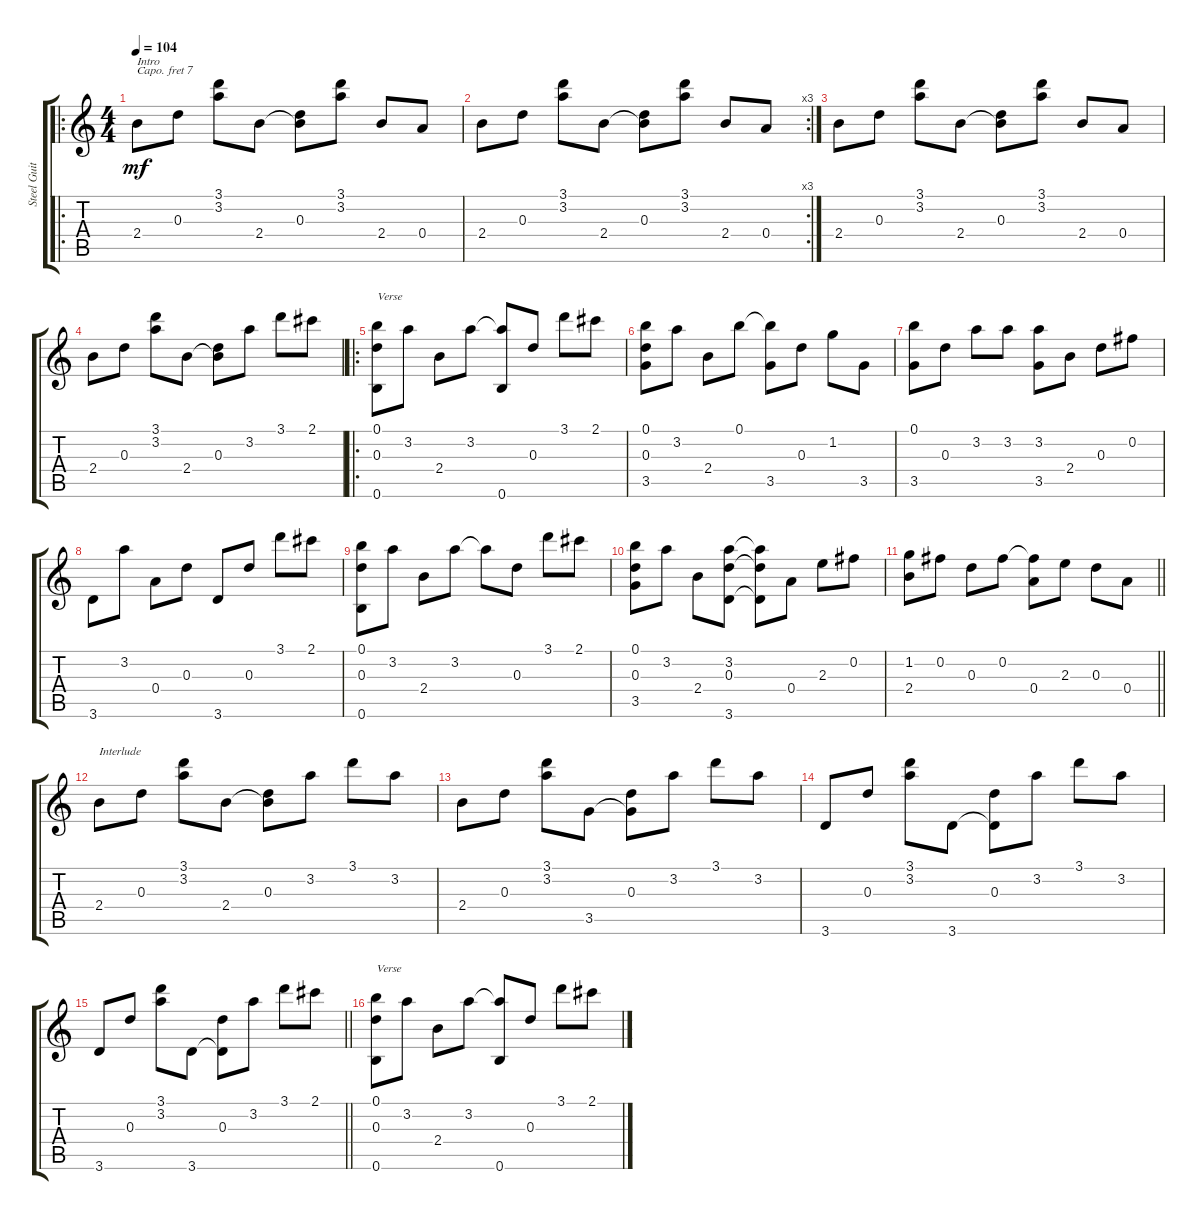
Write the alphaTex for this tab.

\track ("Steel Guitar" "Steel Guit") {instrument acousticguitarsteel}
\staff {score tabs}
\capo 7
\tuning (E4 B3 G3 D3 A2 E2) {hide}
\ro
\ts (4 4)
\tempo 104
\clef g2
\ks c
2.4.8{txt "Intro" dy mf instrument acousticguitarsteel} 0.3.8 (3.1 3.2).8 2.4.8 (0.3 2.4{t}).8 (3.1 3.2).8 2.4.8 0.4.8 |
\rc 3
2.4.8 0.3.8 (3.1 3.2).8 2.4.8 (0.3 2.4{t}).8 (3.1 3.2).8 2.4.8 0.4.8 |
2.4.8 0.3.8 (3.1 3.2).8 2.4.8 (0.3 2.4{t}).8 (3.1 3.2).8 2.4.8 0.4.8 |
2.4.8 0.3.8 (3.1 3.2).8 2.4.8 (0.3 2.4{t}).8 3.2.8 3.1.8 2.1.8 |
\ro
(0.1 0.3 0.6).8{txt "Verse"} 3.2.8 2.4.8 3.2.8 (3.2{t} 0.6).8 0.3.8 3.1.8 2.1.8 |
(0.1 0.3 3.5).8 3.2.8 2.4.8 0.1.8 (0.1{t} 3.5).8 0.3.8 1.2.8 3.5.8 |
(0.1 3.5).8 0.3.8 3.2.8 3.2.8 (3.2 3.5).8 2.4.8 0.3.8 0.2.8 |
3.6.8 3.2.8 0.4.8 0.3.8 3.6.8 0.3.8 3.1.8 2.1.8 |
(0.1 0.3 0.6).8 3.2.8 2.4.8 3.2.8 3.2{t}.8 0.3.8 3.1.8 2.1.8 |
(0.1 0.3 3.5).8 3.2.8 2.4.8 (3.2 0.3 3.6).8 (3.2{t} 0.3{t} 3.6{t}).8 0.4.8 2.3.8 0.2.8 |
\barLineRight lightlight
(1.2 2.4).8 0.2.8 0.3.8 0.2.8 (0.2{t} 0.4).8 2.3.8 0.3.8 0.4.8 |
2.4.8{txt "Interlude"} 0.3.8 (3.1 3.2).8 2.4.8 (0.3 2.4{t}).8 3.2.8 3.1.8 3.2.8 |
2.4.8 0.3.8 (3.1 3.2).8 3.5.8 (0.3 3.5{t}).8 3.2.8 3.1.8 3.2.8 |
3.6.8 0.3.8 (3.1 3.2).8 3.6.8 (0.3 3.6{t}).8 3.2.8 3.1.8 3.2.8 |
\barLineRight lightlight
3.6.8 0.3.8 (3.1 3.2).8 3.6.8 (0.3 3.6{t}).8 3.2.8 3.1.8 2.1.8 |
(0.1 0.3 0.6).8{txt "Verse"} 3.2.8 2.4.8 3.2.8 (3.2{t} 0.6).8 0.3.8 3.1.8 2.1.8
